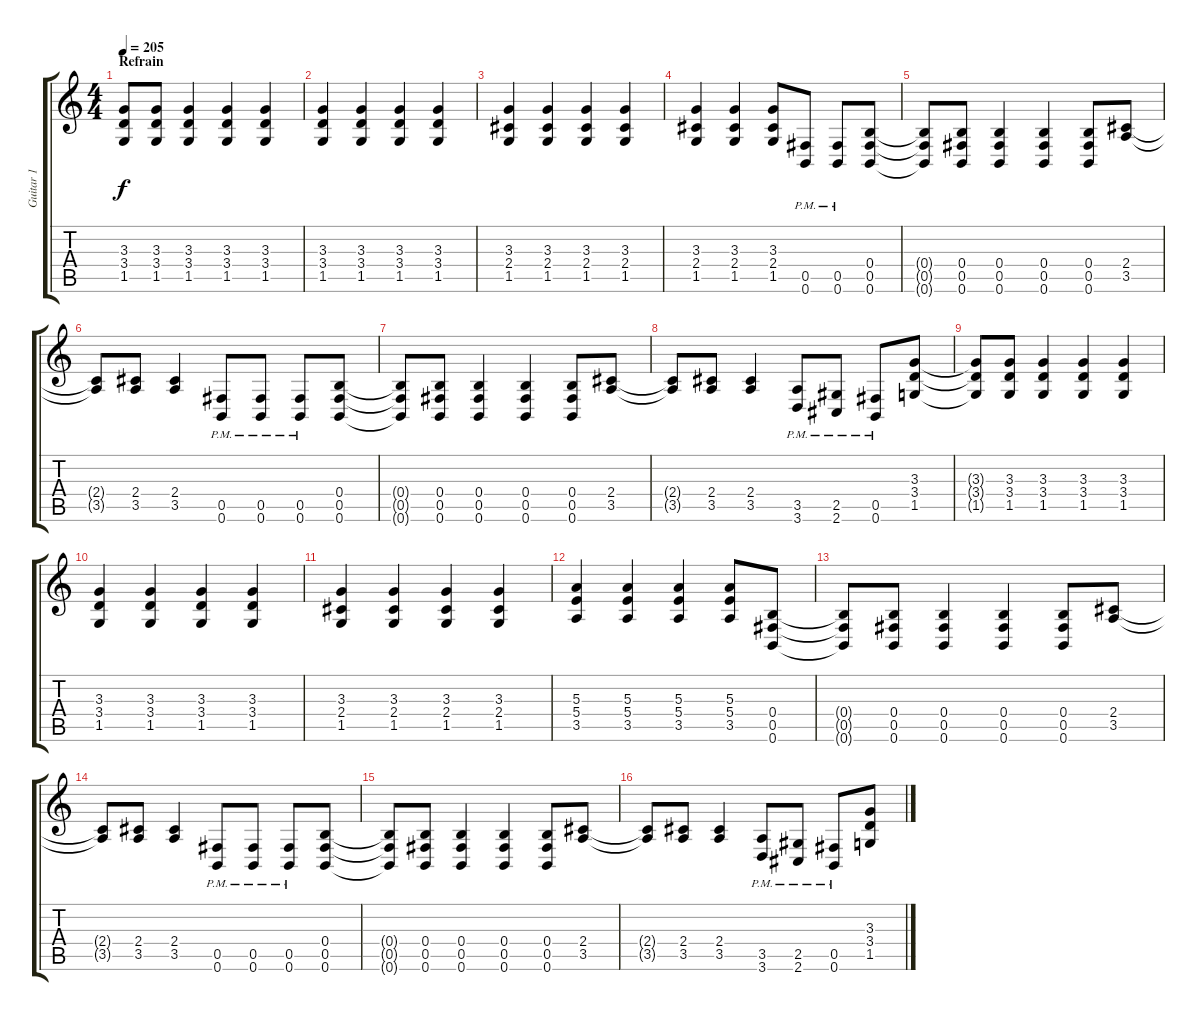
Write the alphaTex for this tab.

\track ("Guitar 1" "Guitar 1") {instrument distortionguitar}
\staff {score tabs}
\tuning (Db4 Ab3 E3 B2 Gb2 B1) {hide}
\ts (4 4)
\section ("" "Refrain")
\tempo 205
\clef g2
\ks c
(3.3{t} 3.4{t} 1.5{t}).8{dy f} (3.3 3.4 1.5).8 (3.3 3.4 1.5).4 (3.3 3.4 1.5).4 (3.3 3.4 1.5).4 |
(3.3 3.4 1.5).4 (3.3 3.4 1.5).4 (3.3 3.4 1.5).4 (3.3 3.4 1.5).4 |
(3.3 2.4 1.5).4 (3.3 2.4 1.5).4 (3.3 2.4 1.5).4 (3.3 2.4 1.5).4 |
(3.3 2.4 1.5).4 (3.3 2.4 1.5).4 (3.3 2.4 1.5).8 (0.5{pm} 0.6{pm}).8 (0.5{pm} 0.6{pm}).8 (0.4 0.5 0.6).8 |
(0.4{t} 0.5{t} 0.6{t}).8 (0.4 0.5 0.6).8 (0.4 0.5 0.6).4 (0.4 0.5 0.6).4 (0.4 0.5 0.6).8 (2.4 3.5).8 |
(2.4{t} 3.5{t}).8 (2.4 3.5).8 (2.4 3.5).4 (0.5{pm} 0.6{pm}).8 (0.5{pm} 0.6{pm}).8 (0.5{pm} 0.6{pm}).8 (0.4 0.5 0.6).8 |
(0.4{t} 0.5{t} 0.6{t}).8 (0.4 0.5 0.6).8 (0.4 0.5 0.6).4 (0.4 0.5 0.6).4 (0.4 0.5 0.6).8 (2.4 3.5).8 |
(2.4{t} 3.5{t}).8 (2.4 3.5).8 (2.4 3.5).4 (3.5{pm} 3.6{pm}).8 (2.5{pm} 2.6{pm}).8 (0.5{pm} 0.6{pm}).8 (3.3 3.4 1.5).8 |
(3.3{t} 3.4{t} 1.5{t}).8 (3.3 3.4 1.5).8 (3.3 3.4 1.5).4 (3.3 3.4 1.5).4 (3.3 3.4 1.5).4 |
(3.3 3.4 1.5).4 (3.3 3.4 1.5).4 (3.3 3.4 1.5).4 (3.3 3.4 1.5).4 |
(3.3 2.4 1.5).4 (3.3 2.4 1.5).4 (3.3 2.4 1.5).4 (3.3 2.4 1.5).4 |
(5.3 5.4 3.5).4 (5.3 5.4 3.5).4 (5.3 5.4 3.5).4 (5.3 5.4 3.5).8 (0.4 0.5 0.6).8 |
(0.4{t} 0.5{t} 0.6{t}).8 (0.4 0.5 0.6).8 (0.4 0.5 0.6).4 (0.4 0.5 0.6).4 (0.4 0.5 0.6).8 (2.4 3.5).8 |
(2.4{t} 3.5{t}).8 (2.4 3.5).8 (2.4 3.5).4 (0.5{pm} 0.6{pm}).8 (0.5{pm} 0.6{pm}).8 (0.5{pm} 0.6{pm}).8 (0.4 0.5 0.6).8 |
(0.4{t} 0.5{t} 0.6{t}).8 (0.4 0.5 0.6).8 (0.4 0.5 0.6).4 (0.4 0.5 0.6).4 (0.4 0.5 0.6).8 (2.4 3.5).8 |
(2.4{t} 3.5{t}).8 (2.4 3.5).8 (2.4 3.5).4 (3.5{pm} 3.6{pm}).8 (2.5{pm} 2.6{pm}).8 (0.5{pm} 0.6{pm}).8 (3.3 3.4 1.5).8
